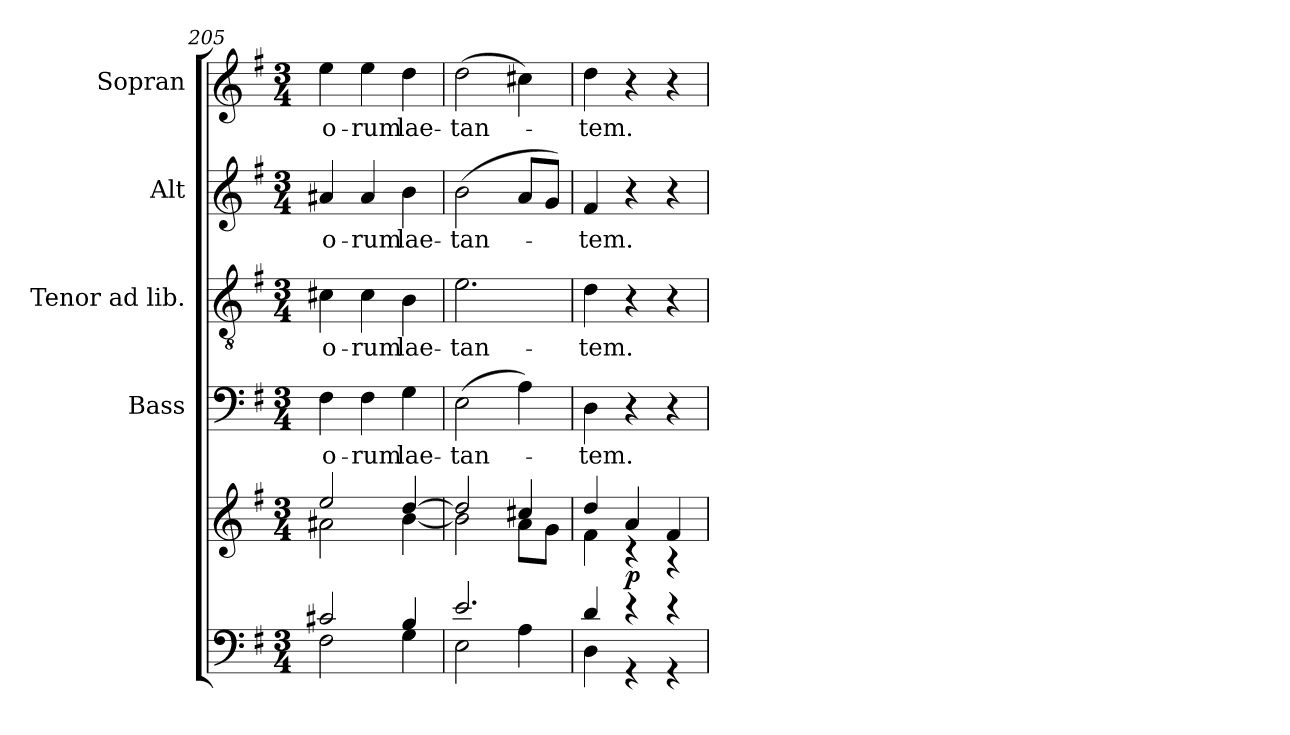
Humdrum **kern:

**kern	**kern	**dynam	**kern	**text	**kern	**text	**kern	**text	**kern	**text
*part5	*part5	*part5	*part4	*part4	*part3	*part3	*part2	*part2	*part1	*part1
*staff6	*staff5	*staff5/6	*staff4	*staff4	*staff3	*staff3	*staff2	*staff2	*staff1	*staff1
*	*	*	*I"Bass	*	*I"Tenor ad lib.	*	*I"Alt	*	*I"Sopran	*
*	*	*	*I'B.	*	*I'T.	*	*I'A.	*	*I'S.	*
!!LO:LB:g=z
*clefF4	*clefG2	*	*clefF4	*	*clefGv2	*	*clefG2	*	*clefG2	*
*k[f#]	*k[f#]	*	*k[f#]	*	*k[f#]	*	*k[f#]	*	*k[f#]	*
*G:	*G:	*	*G:	*	*G:	*	*G:	*	*G:	*
*M3/4	*M3/4	*	*M3/4	*	*M3/4	*	*M3/4	*	*M3/4	*
=205	=205	=205	=205	=205	=205	=205	=205	=205	=205	=205
*^	*^	*	*	*	*	*	*	*	*	*
!	!	!	!	!	!	!LO:LY:b	!	!LO:LY:b	!	!LO:LY:b	!	!LO:LY:b
2c#X/	2F#\	2ee/	2a#X\	.	4F#\	-o-	4c#X\	-o-	4a#X/	-o-	4ee\	-o-
!	!	!	!	!	!	!LO:LY:b	!	!LO:LY:b	!	!LO:LY:b	!	!LO:LY:b
.	.	.	.	.	4F#\	-rum	4c#\	-rum	4a#/	-rum	4ee\	-rum
!	!	!	!	!	!	!LO:LY:b	!	!LO:LY:b	!	!LO:LY:b	!	!LO:LY:b
4B/	4G\	[>4dd/	[<4b\	.	4G\	lae-	4B\	lae-	4b\	lae-	4dd\	lae-
=206	=206	=206	=206	=206	=206	=206	=206	=206	=206	=206	=206	=206
!	!	!	!	!	!	!LO:LY:b	!	!LO:LY:b	!	!LO:LY:b	!	!LO:LY:b
2.e/	2E\	2dd/]	2b\]	.	(>2E\	-tan-	2.e\	-tan-	(>2b\	-tan-	(>2dd\	-tan-
.	4A\	4cc#X/	8a\L	.	4A\)	.	.	.	8a/L	.	4cc#X\)	.
.	.	.	8g\J	.	.	.	.	.	8g/J)	.	.	.
=207	=207	=207	=207	=207	=207	=207	=207	=207	=207	=207	=207	=207
!	!	!	!	!	!	!LO:LY:b	!	!LO:LY:b	!	!LO:LY:b	!	!LO:LY:b
4d/	4D\	4dd/	4f#\	.	4D\	-tem.	4d\	-tem.	4f#/	-tem.	4dd\	-tem.
!	!	!	!	!LO:DY:b	!	!	!	!	!	!	!	!
4r	4r	4a/	4rc	p	4r	.	4r	.	4r	.	4r	.
4r	4r	4f#/	4rA	.	4r	.	4r	.	4r	.	4r	.
*v	*v	*	*	*	*	*	*	*	*	*	*	*
*	*v	*v	*	*	*	*	*	*	*	*	*
=	=	=	=	=	=	=	=	=	=	=
*-	*-	*-	*-	*-	*-	*-	*-	*-	*-	*-
